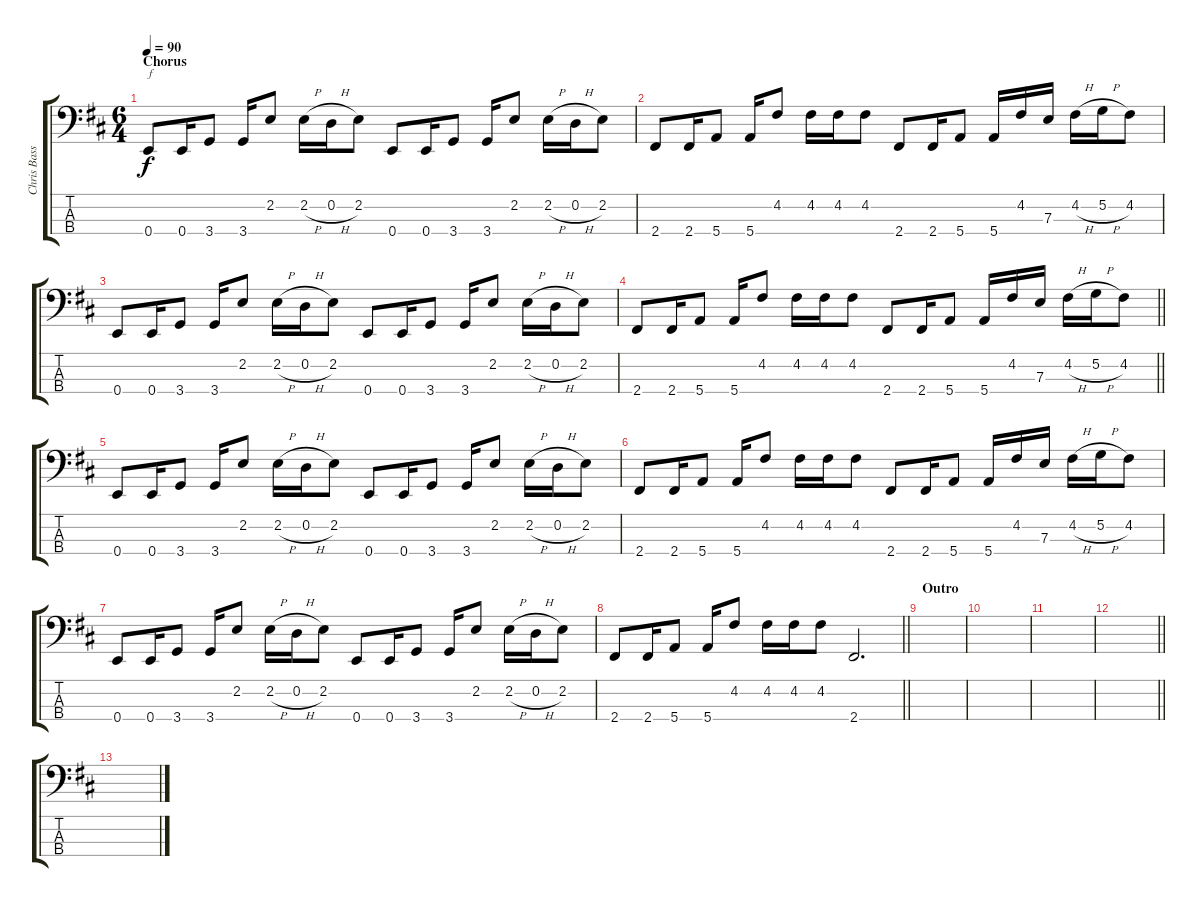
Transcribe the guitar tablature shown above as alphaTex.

\track ("Chris Bass" "Chris Bass") {instrument electricbassfinger}
\staff {score tabs}
\tuning (G2 D2 A1 E1) {hide}
\ts (6 4)
\section ("" "Chorus")
\tempo 90
\clef f4
\ks bminor
0.4.8{txt "f" dy f} 0.4.16 3.4.8 3.4.16 2.2.8 2.2{h}.16 0.2{h}.16 2.2.8 0.4.8 0.4.16 3.4.8 3.4.16 2.2.8 2.2{h}.16 0.2{h}.16 2.2.8 |
2.4.8 2.4.16 5.4.8 5.4.16 4.2.8 4.2.16 4.2.16 4.2.8 2.4.8 2.4.16 5.4.8 5.4.16 4.2.16 7.3.16 4.2{h}.16 5.2{h}.16 4.2.8 |
0.4.8 0.4.16 3.4.8 3.4.16 2.2.8 2.2{h}.16 0.2{h}.16 2.2.8 0.4.8 0.4.16 3.4.8 3.4.16 2.2.8 2.2{h}.16 0.2{h}.16 2.2.8 |
\barLineRight lightlight
2.4.8 2.4.16 5.4.8 5.4.16 4.2.8 4.2.16 4.2.16 4.2.8 2.4.8 2.4.16 5.4.8 5.4.16 4.2.16 7.3.16 4.2{h}.16 5.2{h}.16 4.2.8 |
\section ("" "")
0.4.8 0.4.16 3.4.8 3.4.16 2.2.8 2.2{h}.16 0.2{h}.16 2.2.8 0.4.8 0.4.16 3.4.8 3.4.16 2.2.8 2.2{h}.16 0.2{h}.16 2.2.8 |
2.4.8 2.4.16 5.4.8 5.4.16 4.2.8 4.2.16 4.2.16 4.2.8 2.4.8 2.4.16 5.4.8 5.4.16 4.2.16 7.3.16 4.2{h}.16 5.2{h}.16 4.2.8 |
0.4.8 0.4.16 3.4.8 3.4.16 2.2.8 2.2{h}.16 0.2{h}.16 2.2.8 0.4.8 0.4.16 3.4.8 3.4.16 2.2.8 2.2{h}.16 0.2{h}.16 2.2.8 |
\barLineRight lightlight
2.4.8 2.4.16 5.4.8 5.4.16 4.2.8 4.2.16 4.2.16 4.2.8 2.4.2{d} |
\section ("" "Outro")
|
|
|
\barLineRight lightlight
|
\section ("" "")
